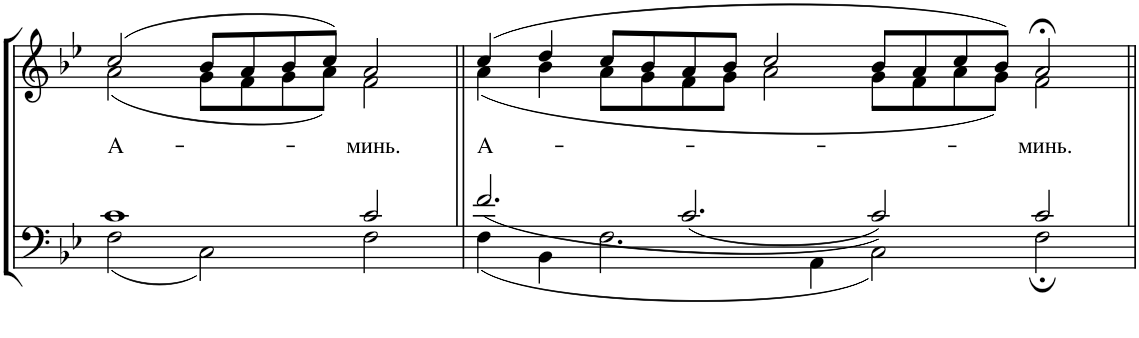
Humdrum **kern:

**kern	**kern	**text
*part1	*part1	*part1
*staff2	*staff1	*staff1
*I"Piano	*	*
*I'Pno.	*	*
!!LO:PB:g=z
*clefF4	*clefG2	*
*k[b-e-]	*k[b-e-]	*
*M63/2	*M63/2	*
=16	=16	=16
*^	*^	*
*	*^	*	*	*
!	!	!	!	!	!LO:LY:b
2%63ryy	1c	2F\	(2cc/	(2a\	А-
.	.	2C\	8b-/L	8g\L	.
.	.	.	8a/	8f\	.
.	.	.	8b-/	8g\	.
.	.	.	8cc/J)	8a\J)	.
!	!	!	!	!	!LO:LY:b
.	2c/	2F\	2a/	2f\	-минь.
.	1%30ryy	1%30ryy	1%30ryy	1%30ryy	.
=17||	=17||	=17||	=17||	=17||	=17||
!	!	!	!	!	!LO:LY:b
2%63ryy	2.f/	4F\	(4cc/	(4a\	А-
.	.	4BB-\	4dd/	4b-\	.
.	.	2.F\	8cc/L	8a\L	.
.	.	.	8b-/	8g\	.
.	2.c/	.	8a/	8f\	.
.	.	.	8b-/J	8g\J	.
.	.	.	2cc/	2a\	.
.	.	4AA\	.	.	.
.	2c/	2C\	8b-/L	8g\L	.
.	.	.	8a/	8f\	.
.	.	.	8cc/	8a\	.
.	.	.	8b-/J)	8g\J)	.
!	!	!	!	!	!LO:LY:b
.	2c/	2F;\	2a;</	2f\	-минь.
.	1ryy	1ryy	1%29ryy	1%29ryy	.
.	1%28ryy	1%28ryy	.	.	.
*v	*v	*v	*	*	*
*	*v	*v	*
=||	=||	=||
*-	*-	*-
